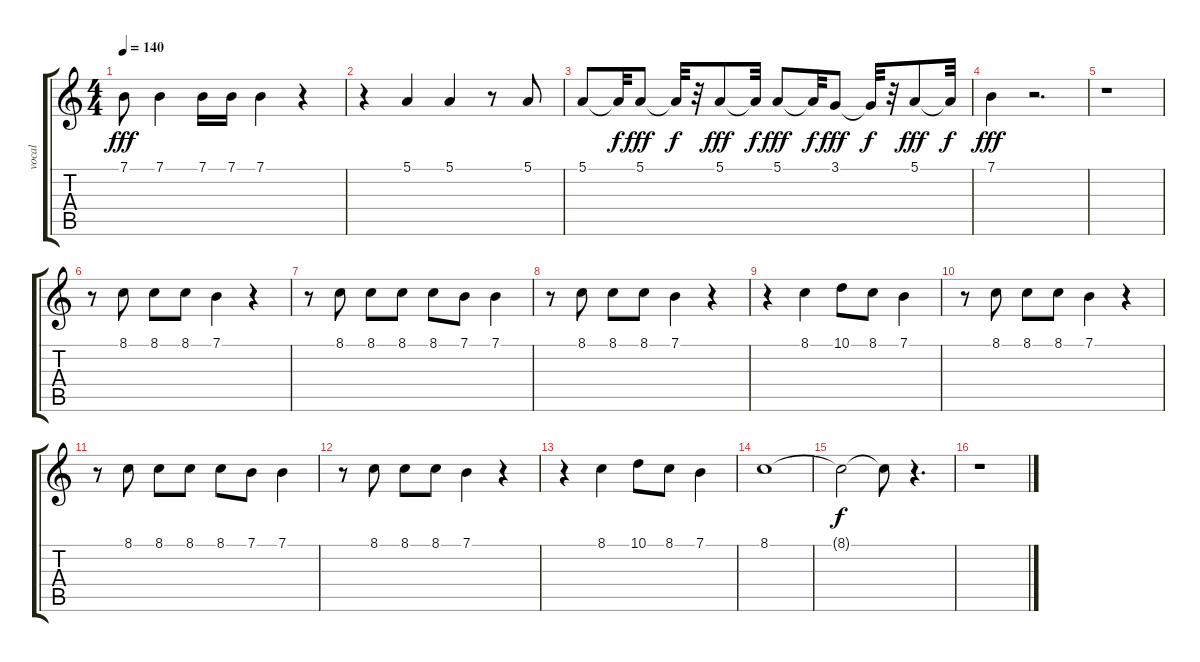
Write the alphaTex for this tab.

\track ("vocal" "vocal") {instrument voiceoohs}
\staff {score tabs}
\tuning (E4 B3 G3 D3 A2 E2) {hide}
\ts (4 4)
\tempo 140
\clef g2
\ks c
7.1.8{dy fff} 7.1.4 7.1.16 7.1.16 7.1.4 r.4 |
r.4 5.1.4 5.1.4 r.8 5.1.8 |
5.1.8 5.1{t}.32{dy f} 5.1.8{dy fff} 5.1{t}.32{dy f} r.32 5.1.8{dy fff} 5.1{t}.32{dy f} 5.1.8{dy fff} 5.1{t}.32{dy f} 3.1.8{dy fff} 3.1{t}.32{dy f} r.32 5.1.8{dy fff} 5.1{t}.32{dy f} |
7.1.4{dy fff} r.2{d} |
r.1 |
r.8 8.1.8 8.1.8 8.1.8 7.1.4 r.4 |
r.8 8.1.8 8.1.8 8.1.8 8.1.8 7.1.8 7.1.4 |
r.8 8.1.8 8.1.8 8.1.8 7.1.4 r.4 |
r.4 8.1.4 10.1.8 8.1.8 7.1.4 |
r.8 8.1.8 8.1.8 8.1.8 7.1.4 r.4 |
r.8 8.1.8 8.1.8 8.1.8 8.1.8 7.1.8 7.1.4 |
r.8 8.1.8 8.1.8 8.1.8 7.1.4 r.4 |
r.4 8.1.4 10.1.8 8.1.8 7.1.4 |
8.1.1 |
8.1{t}.2{dy f} 8.1{t}.8 r.4{d} |
r.1
